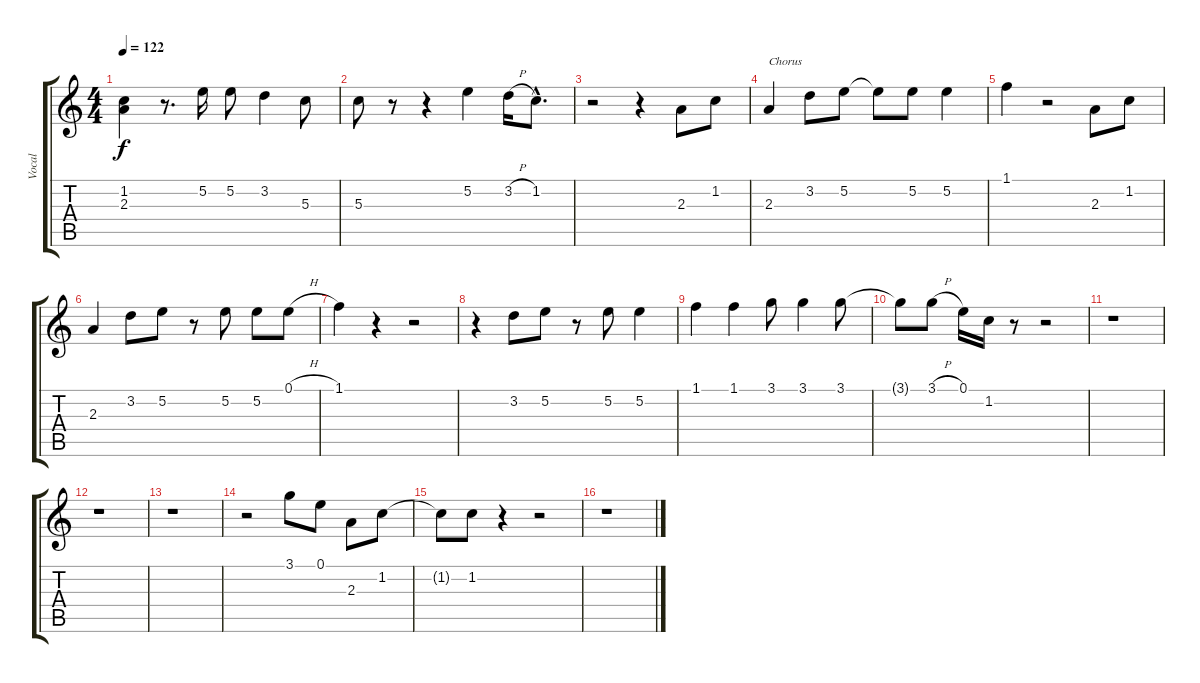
\track ("Vocal" "Vocal") {instrument electricguitarjazz}
\staff {score tabs}
\tuning (E4 B3 G3 D3 A2 E2) {hide}
\ts (4 4)
\tempo 122
\clef g2
\ks c
(1.2{t} 2.3).4{dy f} r.8{d} 5.2.16 5.2.8 3.2.4 5.3.8 |
5.3.8 r.8 r.4 5.2.4 3.2{h}.16 1.2{hac}.8{d} |
r.2 r.4 2.3.8 1.2.8 |
2.3.4{txt "Chorus"} 3.2.8 5.2.8 5.2{t}.8 5.2.8 5.2.4 |
1.1.4 r.2 2.3.8 1.2.8 |
2.3.4 3.2.8 5.2.8 r.8 5.2.8 5.2.8 0.1{h}.8 |
1.1.4 r.4 r.2 |
r.4 3.2.8 5.2.8 r.8 5.2.8 5.2.4 |
1.1.4 1.1.4 3.1.8 3.1.4 3.1.8 |
3.1{t}.8 3.1{h}.8 0.1.16 1.2.16 r.8 r.2 |
r.1 |
r.1 |
r.1 |
r.2 3.1.8 0.1.8 2.3.8 1.2.8 |
1.2{t}.8 1.2.8 r.4 r.2 |
r.1
